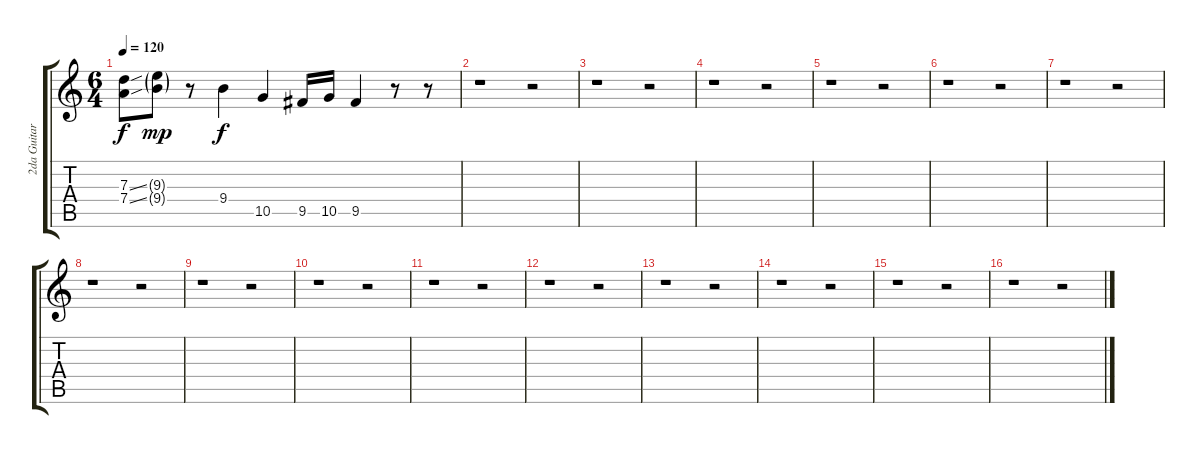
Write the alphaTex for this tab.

\track ("2da Guitarra" "2da Guitar") {instrument distortionguitar}
\staff {score tabs}
\tuning (E4 B3 G3 D3 A2 E2) {hide}
\ts (6 4)
\tempo 120
\clef g2
\ks c
(7.3{ss} 7.4{ss}).8{dy f} (9.3{g} 9.4{g}).8{dy mp} r.8 9.4.4{dy f} 10.5.4 9.5.16 10.5.16 9.5.4 r.8 r.8 |
r.1 r.2 |
r.1 r.2 |
r.1 r.2 |
r.1 r.2 |
r.1 r.2 |
r.1 r.2 |
r.1 r.2 |
r.1 r.2 |
r.1 r.2 |
r.1 r.2 |
r.1 r.2 |
r.1 r.2 |
r.1 r.2 |
r.1 r.2 |
r.1 r.2
